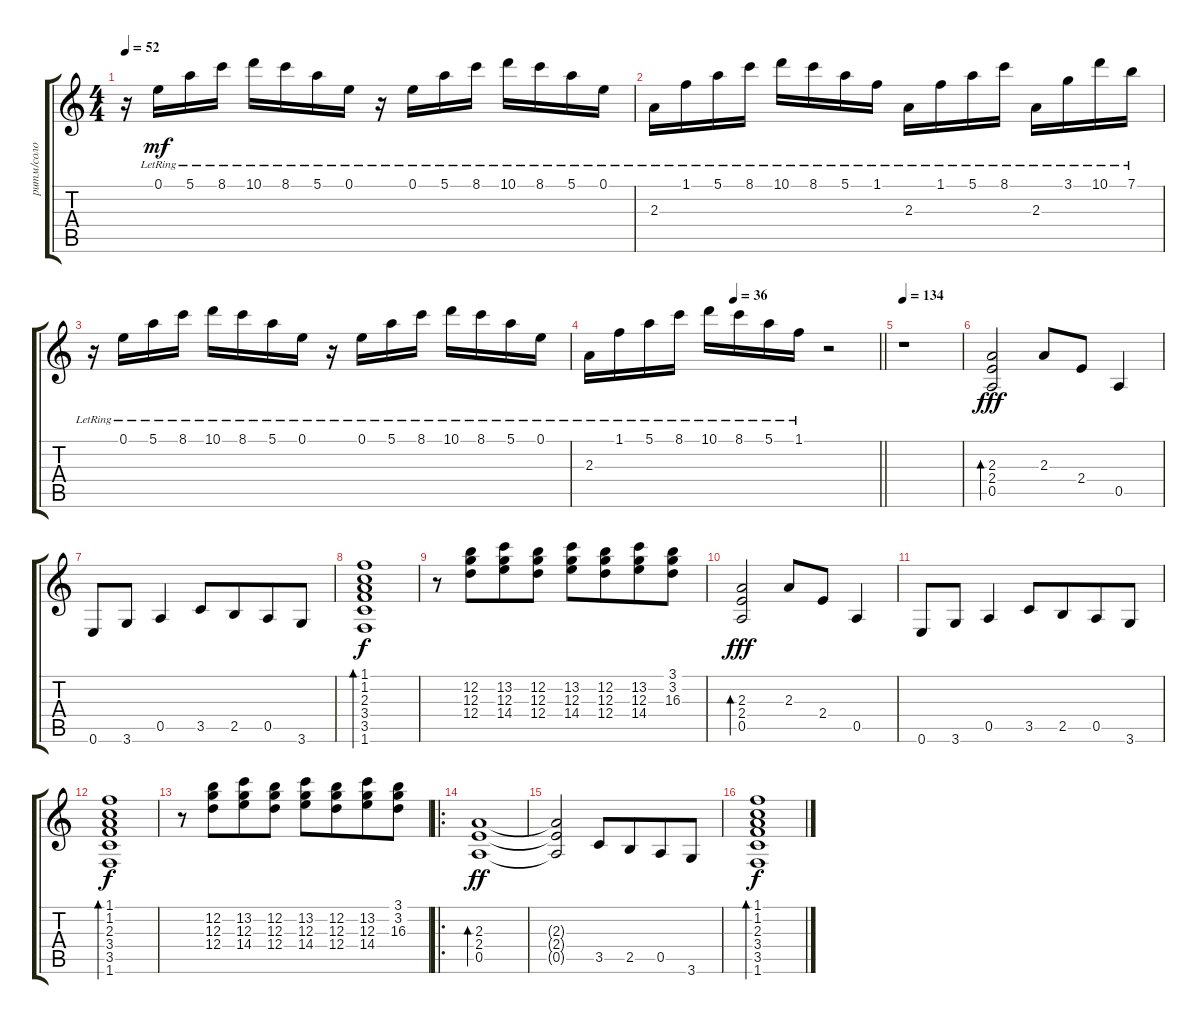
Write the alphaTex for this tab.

\track ("ритм/соло" "ритм/соло") {instrument overdrivenguitar}
\staff {score tabs}
\tuning (E4 B3 G3 D3 A2 E2) {hide}
\ts (4 4)
\tempo 52
\clef g2
\ks aminor
r.16{dy mf instrument acousticguitarsteel} 0.1{lr}.16 5.1{lr}.16 8.1{lr}.16 10.1{lr}.16 8.1{lr}.16 5.1{lr}.16 0.1{lr}.16 r.16 0.1{lr}.16 5.1{lr}.16 8.1{lr}.16 10.1{lr}.16 8.1{lr}.16 5.1{lr}.16 0.1{lr}.16 |
2.3{lr}.16 1.1{lr}.16 5.1{lr}.16 8.1{lr}.16 10.1{lr}.16 8.1{lr}.16 5.1{lr}.16 1.1{lr}.16 2.3{lr}.16 1.1{lr}.16 5.1{lr}.16 8.1{lr}.16 2.3{lr}.16 3.1{lr}.16 10.1{lr}.16 7.1{lr}.16 |
r.16 0.1{lr}.16 5.1{lr}.16 8.1{lr}.16 10.1{lr}.16 8.1{lr}.16 5.1{lr}.16 0.1{lr}.16 r.16 0.1{lr}.16 5.1{lr}.16 8.1{lr}.16 10.1{lr}.16 8.1{lr}.16 5.1{lr}.16 0.1{lr}.16 |
\tempo (36 0.5)
\barLineRight lightlight
2.3{lr}.16 1.1{lr}.16 5.1{lr}.16 8.1{lr}.16 10.1{lr}.16 8.1{lr}.16 5.1{lr}.16 1.1{lr}.16 r.2 |
\tempo 134
r.1 |
(2.3 2.4 0.5).2{bd 60 dy fff instrument overdrivenguitar} 2.3.8 2.4.8 0.5.4 |
0.6.8 3.6.8 0.5.4 3.5.8 2.5.8{beam merge} 0.5.8 3.6.8 |
(1.1 1.2 2.3 3.4 3.5 1.6).1{bd 60 dy f} |
r.8 (12.2 12.3 12.4).8{beam merge} (13.2 12.3 14.4).8 (12.2 12.3 12.4).8 (13.2 12.3 14.4).8 (12.2 12.3 12.4).8{beam merge} (13.2 12.3 14.4).8 (3.1 3.2 16.3).8 |
(2.3 2.4 0.5).2{bd 60 dy fff} 2.3.8 2.4.8 0.5.4 |
0.6.8 3.6.8 0.5.4 3.5.8 2.5.8{beam merge} 0.5.8 3.6.8 |
(1.1 1.2 2.3 3.4 3.5 1.6).1{bd 60 dy f} |
r.8 (12.2 12.3 12.4).8{beam merge} (13.2 12.3 14.4).8 (12.2 12.3 12.4).8 (13.2 12.3 14.4).8 (12.2 12.3 12.4).8{beam merge} (13.2 12.3 14.4).8 (3.1 3.2 16.3).8 |
\ro
(2.3 2.4 0.5).1{bd 60 dy ff} |
(2.3{t} 2.4{t} 0.5{t}).2 3.5.8 2.5.8{beam merge} 0.5.8 3.6.8 |
(1.1 1.2 2.3 3.4 3.5 1.6).1{bd 60 dy f}
